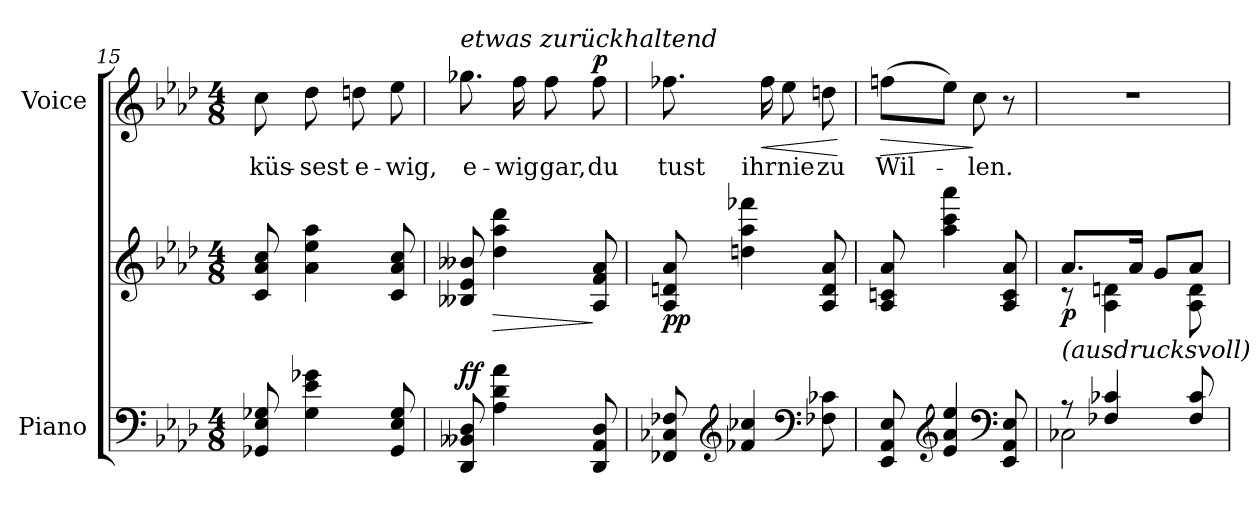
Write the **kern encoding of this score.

**kern	**kern	**dynam	**kern	**text	**dynam
*part2	*part2	*part2	*part1	*part1	*part1
*staff3	*staff2	*staff2/3	*staff1	*staff1	*staff1
*I"Piano	*	*	*I"Voice	*	*
*I'Pno	*	*	*	*	*
!!LO:LB:g=z
*clefF4	*clefG2	*	*clefG2	*	*
*k[b-e-a-d-]	*k[b-e-a-d-]	*	*k[b-e-a-d-]	*	*
*M4/8	*M4/8	*	*M4/8	*	*
=15	=15	=15	=15	=15	=15
!	!	!	!	!LO:LY:b	!
8GG-X/ 8E-/ 8G-X/	8c/ 8a-/ 8cc/	.	8cc\	küs-	.
!	!	!	!	!LO:LY:b	!
4G-\ 4e-\ 4g-X\	4a-\ 4ee-\ 4aa-\	.	8dd-\	-sest	.
!	!	!	!	!LO:LY:b	!
.	.	.	8ddn\	e-	.
!	!	!	!	!LO:LY:b	!
8GG-/ 8E-/ 8G-/	8c/ 8a-/ 8cc/	.	8ee-\	-wig,	.
=16	=16	=16	=16	=16	=16
!	!	!	!LO:TX:a:i:t=etwas zurückhaltend	!	!
!	!	!LO:DY:a=2	!	!LO:LY:b	!
8DD-/ 8BB--X/ 8D-/	8B--X/ 8e-/ 8b--X/	ff	8.gg-X\	e-	.
!	!	!LO:HP:b	!	!	!
4A-\ 4d-\ 4a-\	4dd-\ 4aa-\ 4ddd-\	>	.	.	.
!	!	!	!	!LO:LY:b	!
.	.	.	16ff\	-wig	.
!	!	!	!	!LO:LY:b	!
.	.	.	8ff\	gar,	.
!	!	!	!	!LO:LY:b	!LO:DY:a
8DD-/ 8AA-/ 8D-/	8A-/ 8f/ 8a-/	]	8ff\	du	p
=17	=17	=17	=17	=17	=17
!	!	!LO:DY:b	!	!LO:LY:b	!
8FF-X/ 8C-X/ 8F-X/	8A-/ 8dn/ 8a-/	pp	8.ff-X\	tust	.
*clefG2	*	*	*	*	*
4f-X/ 4cc-X/	4ddn\ 4aa-\ 4fff-X\	.	.	.	.
!	!	!	!	!LO:LY:b	!LO:HP:b
.	.	.	16ff-\	ihr	<
!	!	!	!	!LO:LY:b	!
.	.	.	8ee-\	nie	.
*clefF4	*	*	*	*	*
!	!	!	!	!LO:LY:b	!
8F-X\ 8c-X\	8A-/ 8d/ 8a-/	.	8ddn\	zu	.
.	.	.	.	.	[
=18	=18	=18	=18	=18	=18
!	!	!	!	!LO:LY:b	!LO:HP:b
8EE-/ 8AA-/ 8E-/	8A-/ 8cn/ 8a-/	.	(8ffn\L	Wil-	>
*clefG2	*	*	*	*	*
4e-/ 4a-/ 4ee-/	4aa-\ 4ccc\ 4aaa-\	.	8ee-\J)	.	.
!	!	!	!	!LO:LY:b	!
.	.	.	8cc\	-len.	]
*clefF4	*	*	*	*	*
8EE-/ 8AA-/ 8E-/	8A-/ 8c/ 8a-/	.	8r	.	.
!!LO:PB:g=z
=19	=19	=19	=19	=19	=19
*^	*^	*	*	*	*
!	!	!LO:TX:b:i:t=(ausdrucksvoll)	!	!	!	!	!
!	!	!	!	!LO:DY:b	!	!	!
8r	2C-X\	8.a-/L	8r	p	2r	.	.
4F-X/ 4c-X/	.	.	4A-\ 4dn\	.	.	.	.
.	.	16a-/Jk	.	.	.	.	.
.	.	8g/L	.	.	.	.	.
8F-/ 8c-/	.	8a-/J	8A-\ 8d\	.	.	.	.
*v	*v	*	*	*	*	*	*
*	*v	*v	*	*	*	*
=	=	=	=	=	=
*-	*-	*-	*-	*-	*-
